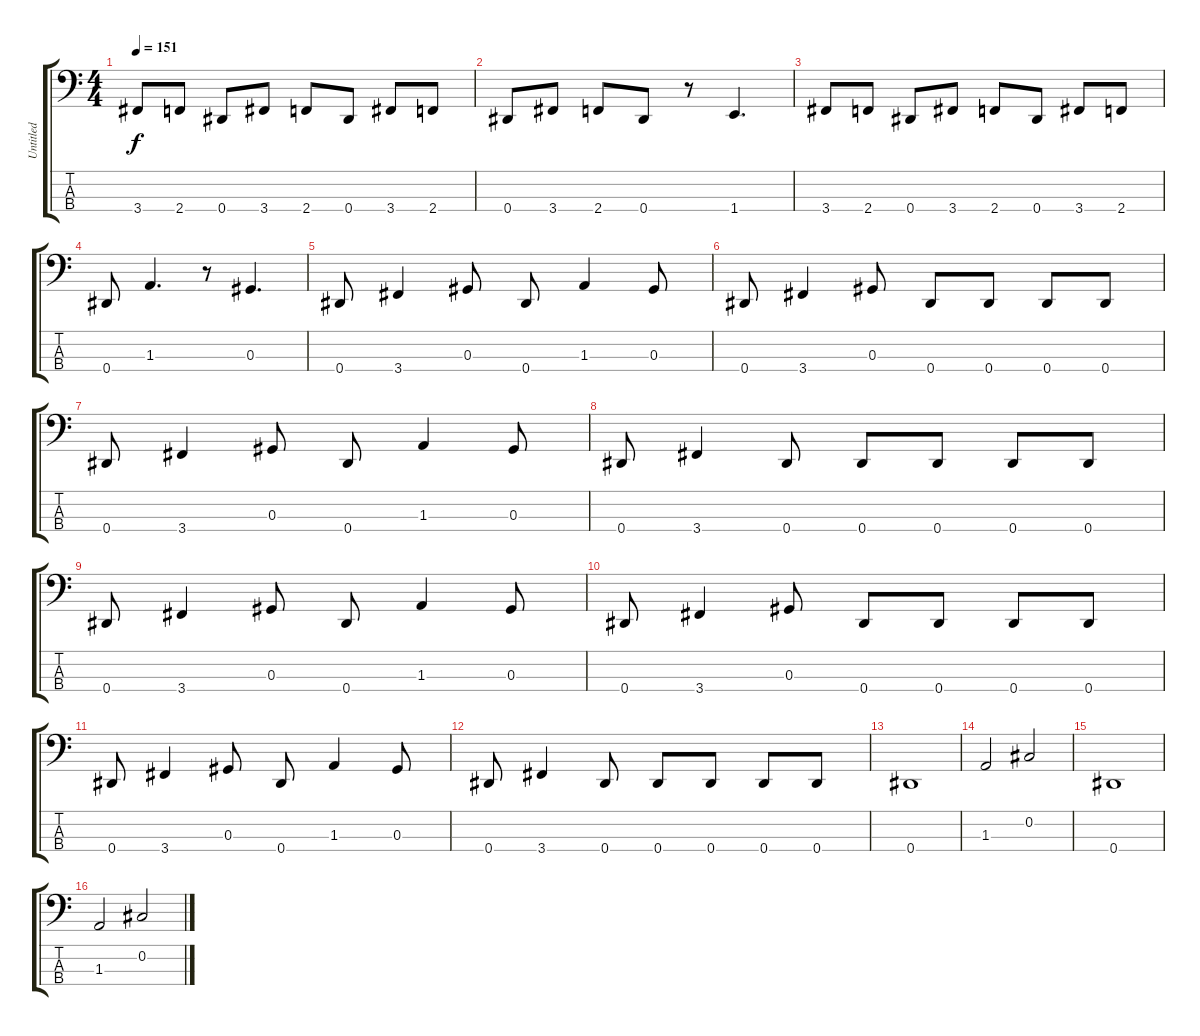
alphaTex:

\track ("Untitled" "Untitled") {instrument electricbassfinger}
\staff {score tabs}
\tuning (Gb2 Db2 Ab1 Eb1) {hide}
\ts (4 4)
\tempo 151
\clef f4
\ks c
3.4.8{dy f} 2.4.8 0.4.8 3.4.8 2.4.8 0.4.8 3.4.8 2.4.8 |
0.4.8 3.4.8 2.4.8 0.4.8 r.8 1.4.4{d} |
3.4.8 2.4.8 0.4.8 3.4.8 2.4.8 0.4.8 3.4.8 2.4.8 |
0.4.8 1.3.4{d} r.8 0.3.4{d} |
0.4.8 3.4.4 0.3.8 0.4.8 1.3.4 0.3.8 |
0.4.8 3.4.4 0.3.8 0.4.8 0.4.8 0.4.8 0.4.8 |
0.4.8 3.4.4 0.3.8 0.4.8 1.3.4 0.3.8 |
0.4.8 3.4.4 0.4.8 0.4.8 0.4.8 0.4.8 0.4.8 |
0.4.8 3.4.4 0.3.8 0.4.8 1.3.4 0.3.8 |
0.4.8 3.4.4 0.3.8 0.4.8 0.4.8 0.4.8 0.4.8 |
0.4.8 3.4.4 0.3.8 0.4.8 1.3.4 0.3.8 |
0.4.8 3.4.4 0.4.8 0.4.8 0.4.8 0.4.8 0.4.8 |
0.4.1 |
1.3.2 0.2.2 |
0.4.1 |
1.3.2 0.2.2
